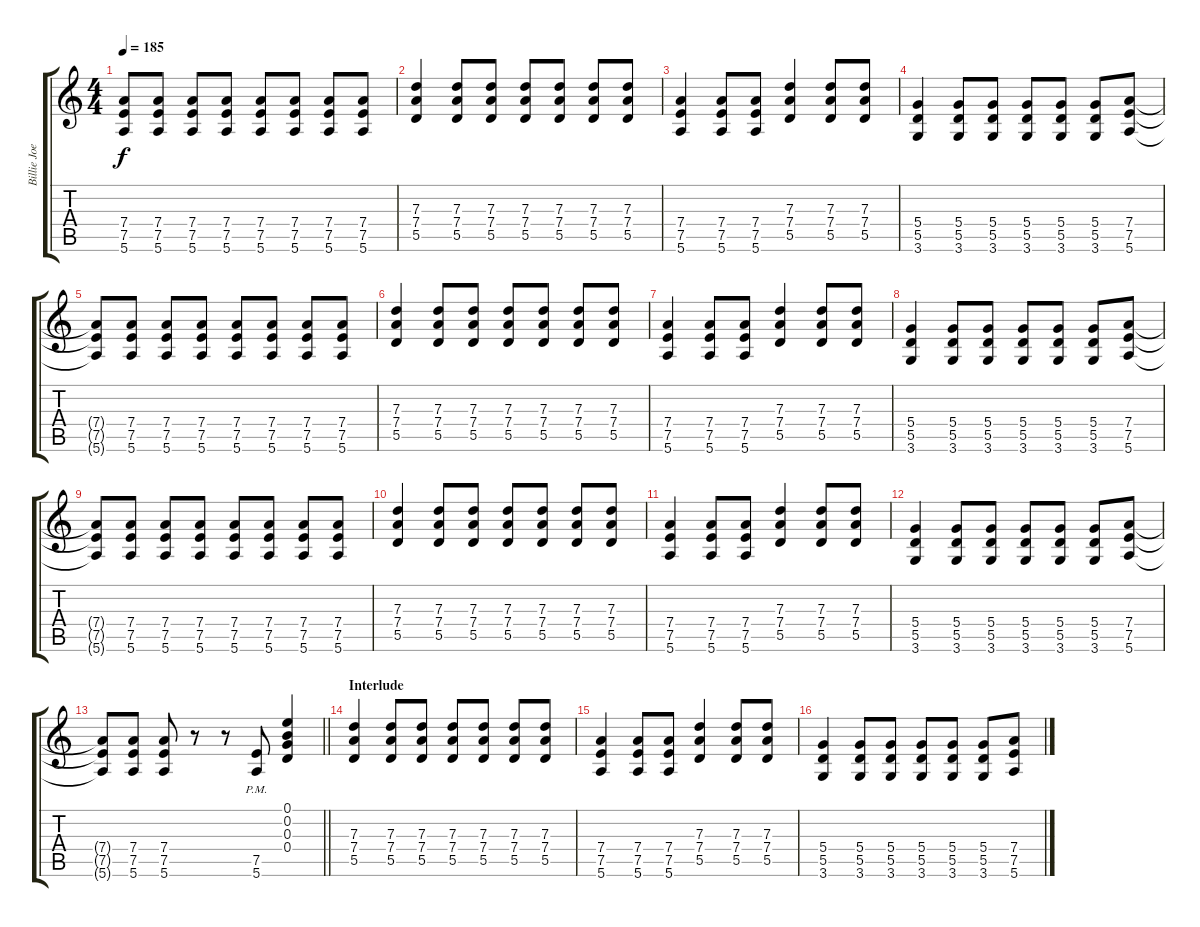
\track ("Billie Joe Armstrong - Guitar" "Billie Joe") {instrument distortionguitar}
\staff {score tabs}
\tuning (E4 B3 G3 D3 A2 E2) {hide}
\ts (4 4)
\tempo 185
\clef g2
\ks c
(7.4{t} 7.5{t} 5.6{t}).8{dy f} (7.4 7.5 5.6).8 (7.4 7.5 5.6).8 (7.4 7.5 5.6).8 (7.4 7.5 5.6).8 (7.4 7.5 5.6).8 (7.4 7.5 5.6).8 (7.4 7.5 5.6).8 |
(7.3 7.4 5.5).4 (7.3 7.4 5.5).8 (7.3 7.4 5.5).8 (7.3 7.4 5.5).8 (7.3 7.4 5.5).8 (7.3 7.4 5.5).8 (7.3 7.4 5.5).8 |
(7.4 7.5 5.6).4 (7.4 7.5 5.6).8 (7.4 7.5 5.6).8 (7.3 7.4 5.5).4 (7.3 7.4 5.5).8 (7.3 7.4 5.5).8 |
(5.4 5.5 3.6).4 (5.4 5.5 3.6).8 (5.4 5.5 3.6).8 (5.4 5.5 3.6).8 (5.4 5.5 3.6).8 (5.4 5.5 3.6).8 (7.4 7.5 5.6).8 |
(7.4{t} 7.5{t} 5.6{t}).8 (7.4 7.5 5.6).8 (7.4 7.5 5.6).8 (7.4 7.5 5.6).8 (7.4 7.5 5.6).8 (7.4 7.5 5.6).8 (7.4 7.5 5.6).8 (7.4 7.5 5.6).8 |
(7.3 7.4 5.5).4 (7.3 7.4 5.5).8 (7.3 7.4 5.5).8 (7.3 7.4 5.5).8 (7.3 7.4 5.5).8 (7.3 7.4 5.5).8 (7.3 7.4 5.5).8 |
(7.4 7.5 5.6).4 (7.4 7.5 5.6).8 (7.4 7.5 5.6).8 (7.3 7.4 5.5).4 (7.3 7.4 5.5).8 (7.3 7.4 5.5).8 |
(5.4 5.5 3.6).4 (5.4 5.5 3.6).8 (5.4 5.5 3.6).8 (5.4 5.5 3.6).8 (5.4 5.5 3.6).8 (5.4 5.5 3.6).8 (7.4 7.5 5.6).8 |
(7.4{t} 7.5{t} 5.6{t}).8 (7.4 7.5 5.6).8 (7.4 7.5 5.6).8 (7.4 7.5 5.6).8 (7.4 7.5 5.6).8 (7.4 7.5 5.6).8 (7.4 7.5 5.6).8 (7.4 7.5 5.6).8 |
(7.3 7.4 5.5).4 (7.3 7.4 5.5).8 (7.3 7.4 5.5).8 (7.3 7.4 5.5).8 (7.3 7.4 5.5).8 (7.3 7.4 5.5).8 (7.3 7.4 5.5).8 |
(7.4 7.5 5.6).4 (7.4 7.5 5.6).8 (7.4 7.5 5.6).8 (7.3 7.4 5.5).4 (7.3 7.4 5.5).8 (7.3 7.4 5.5).8 |
(5.4 5.5 3.6).4 (5.4 5.5 3.6).8 (5.4 5.5 3.6).8 (5.4 5.5 3.6).8 (5.4 5.5 3.6).8 (5.4 5.5 3.6).8 (7.4 7.5 5.6).8 |
\barLineRight lightlight
(7.4{t} 7.5{t} 5.6{t}).8 (7.4 7.5 5.6).8 (7.4 7.5 5.6).8 r.8 r.8 (7.5{pm} 5.6{pm}).8 (0.1 0.2 0.3 0.4).4 |
\section ("" "Interlude")
(7.3 7.4 5.5).4 (7.3 7.4 5.5).8 (7.3 7.4 5.5).8 (7.3 7.4 5.5).8 (7.3 7.4 5.5).8 (7.3 7.4 5.5).8 (7.3 7.4 5.5).8 |
(7.4 7.5 5.6).4 (7.4 7.5 5.6).8 (7.4 7.5 5.6).8 (7.3 7.4 5.5).4 (7.3 7.4 5.5).8 (7.3 7.4 5.5).8 |
(5.4 5.5 3.6).4 (5.4 5.5 3.6).8 (5.4 5.5 3.6).8 (5.4 5.5 3.6).8 (5.4 5.5 3.6).8 (5.4 5.5 3.6).8 (7.4 7.5 5.6).8
